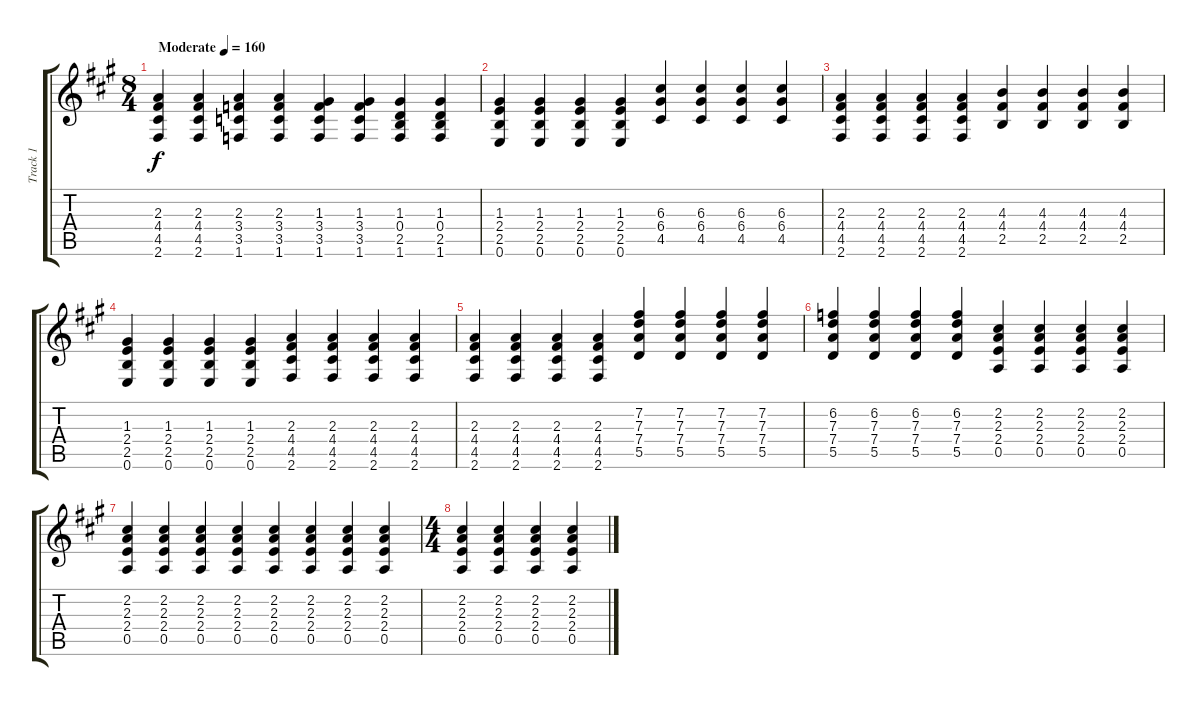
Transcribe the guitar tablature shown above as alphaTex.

\track ("Track 1" "Track 1") {solo instrument overdrivenguitar}
\staff {score tabs}
\tuning (E4 B3 G3 D3 A2 E2) {hide}
\ts (8 4)
\tempo (160 "Moderate")
\clef g2
\ks a
(2.3 4.4 4.5 2.6).4{dy f instrument overdrivenguitar} (2.3 4.4 4.5 2.6).4 (2.3 3.4 3.5 1.6).4 (2.3 3.4 3.5 1.6).4 (1.3 3.4 3.5 1.6).4 (1.3 3.4 3.5 1.6).4 (1.3 0.4 2.5 1.6).4 (1.3 0.4 2.5 1.6).4 |
(1.3 2.4 2.5 0.6).4 (1.3 2.4 2.5 0.6).4 (1.3 2.4 2.5 0.6).4 (1.3 2.4 2.5 0.6).4 (6.3 6.4 4.5).4 (6.3 6.4 4.5).4 (6.3 6.4 4.5).4 (6.3 6.4 4.5).4 |
(2.3 4.4 4.5 2.6).4 (2.3 4.4 4.5 2.6).4 (2.3 4.4 4.5 2.6).4 (2.3 4.4 4.5 2.6).4 (4.3 4.4 2.5).4 (4.3 4.4 2.5).4 (4.3 4.4 2.5).4 (4.3 4.4 2.5).4 |
(1.3 2.4 2.5 0.6).4 (1.3 2.4 2.5 0.6).4 (1.3 2.4 2.5 0.6).4 (1.3 2.4 2.5 0.6).4 (2.3 4.4 4.5 2.6).4 (2.3 4.4 4.5 2.6).4 (2.3 4.4 4.5 2.6).4 (2.3 4.4 4.5 2.6).4 |
(2.3 4.4 4.5 2.6).4 (2.3 4.4 4.5 2.6).4 (2.3 4.4 4.5 2.6).4 (2.3 4.4 4.5 2.6).4 (7.2 7.3 7.4 5.5).4 (7.2 7.3 7.4 5.5).4 (7.2 7.3 7.4 5.5).4 (7.2 7.3 7.4 5.5).4 |
(6.2 7.3 7.4 5.5).4 (6.2 7.3 7.4 5.5).4 (6.2 7.3 7.4 5.5).4 (6.2 7.3 7.4 5.5).4 (2.2 2.3 2.4 0.5).4 (2.2 2.3 2.4 0.5).4 (2.2 2.3 2.4 0.5).4 (2.2 2.3 2.4 0.5).4 |
(2.2 2.3 2.4 0.5).4 (2.2 2.3 2.4 0.5).4 (2.2 2.3 2.4 0.5).4 (2.2 2.3 2.4 0.5).4 (2.2 2.3 2.4 0.5).4 (2.2 2.3 2.4 0.5).4 (2.2 2.3 2.4 0.5).4 (2.2 2.3 2.4 0.5).4 |
\ts (4 4)
(2.2 2.3 2.4 0.5).4 (2.2 2.3 2.4 0.5).4 (2.2 2.3 2.4 0.5).4 (2.2 2.3 2.4 0.5).4
